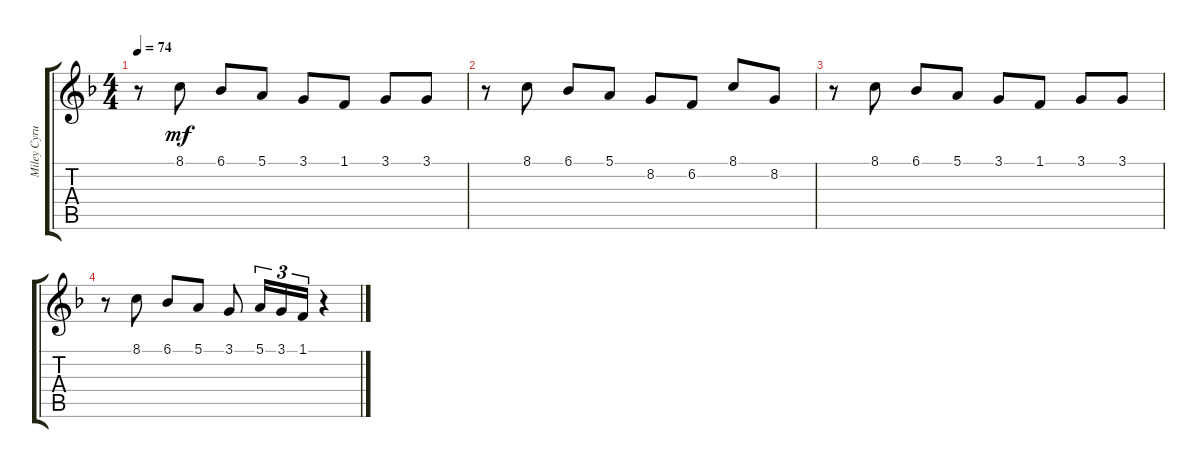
\track ("Miley Cyrus - Vocal - sax" "Miley Cyru") {instrument altosax}
\staff {score tabs}
\tuning (E4 B3 G3 D3 A2 E2) {hide}
\ts (4 4)
\tempo 74
\clef g2
\ks f
r.8{dy mf} 8.1.8 6.1.8 5.1.8 3.1.8 1.1.8 3.1.8 3.1.8 |
r.8 8.1.8 6.1.8 5.1.8 8.2.8 6.2.8 8.1.8 8.2.8 |
r.8 8.1.8 6.1.8 5.1.8 3.1.8 1.1.8 3.1.8 3.1.8 |
r.8 8.1.8 6.1.8 5.1.8 3.1.8 5.1.16{tu (3 2)} 3.1.16{tu (3 2)} 1.1.16{tu (3 2)} r.4
